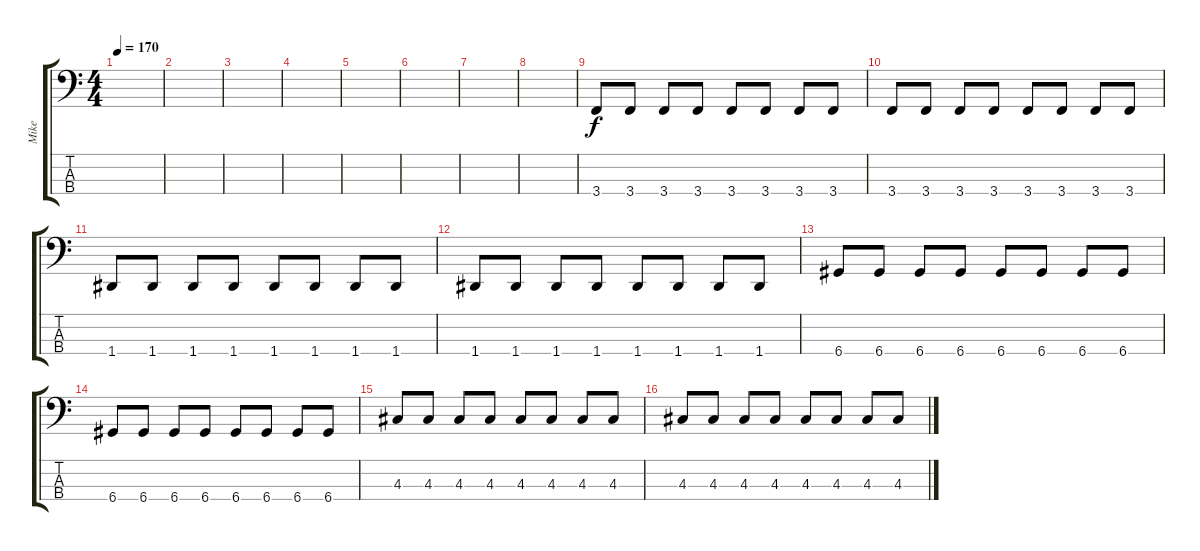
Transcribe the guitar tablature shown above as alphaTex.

\track ("Mike" "Mike") {instrument electricbassfinger}
\staff {score tabs}
\tuning (G2 D2 A1 D1) {hide}
\ts (4 4)
\tempo 170
\clef f4
\ks c
|
|
|
|
|
|
|
|
3.4.8 3.4.8 3.4.8 3.4.8 3.4.8 3.4.8 3.4.8 3.4.8 |
3.4.8 3.4.8 3.4.8 3.4.8 3.4.8 3.4.8 3.4.8 3.4.8 |
1.4.8 1.4.8 1.4.8 1.4.8 1.4.8 1.4.8 1.4.8 1.4.8 |
1.4.8 1.4.8 1.4.8 1.4.8 1.4.8 1.4.8 1.4.8 1.4.8 |
6.4.8 6.4.8 6.4.8 6.4.8 6.4.8 6.4.8 6.4.8 6.4.8 |
6.4.8 6.4.8 6.4.8 6.4.8 6.4.8 6.4.8 6.4.8 6.4.8 |
4.3.8 4.3.8 4.3.8 4.3.8 4.3.8 4.3.8 4.3.8 4.3.8 |
4.3.8 4.3.8 4.3.8 4.3.8 4.3.8 4.3.8 4.3.8 4.3.8
